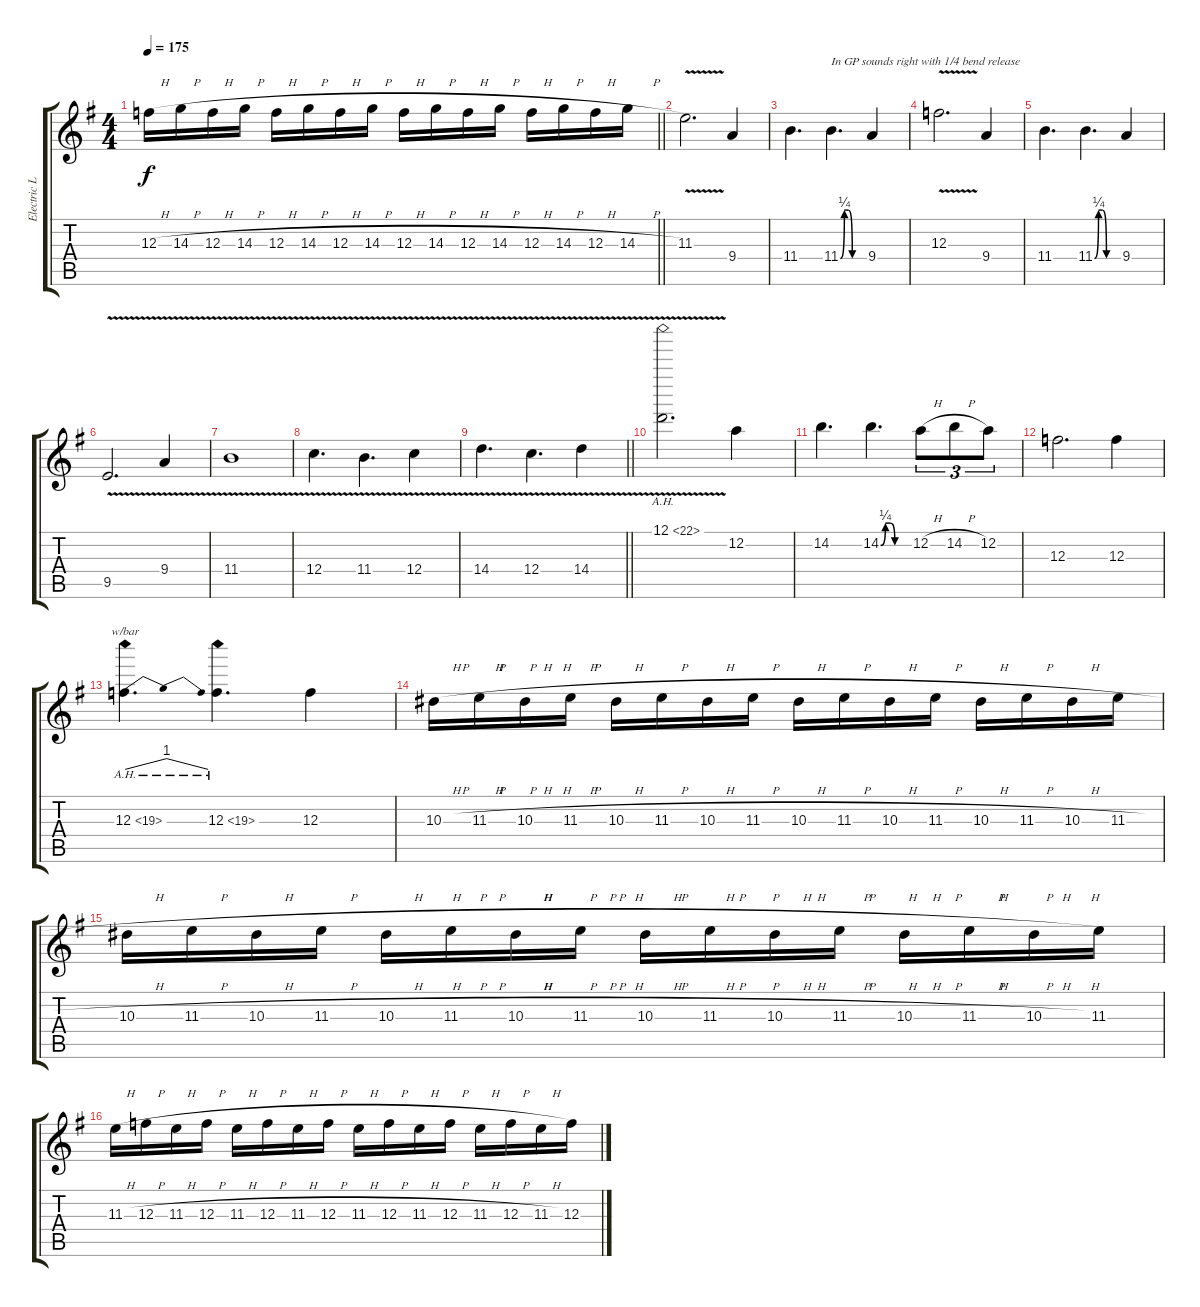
\track ("Electric Lead" "Electric L") {instrument distortionguitar}
\staff {score tabs}
\tuning (D4 A3 F3 C3 G2 D2) {hide}
\ts (4 4)
\tempo 175
\clef g2
\barLineRight lightlight
\ks g
12.3{h}.16{dy f} 14.3{h}.16 12.3{h}.16 14.3{h}.16 12.3{h}.16 14.3{h}.16 12.3{h}.16 14.3{h}.16 12.3{h}.16 14.3{h}.16 12.3{h}.16 14.3{h}.16 12.3{h}.16 14.3{h}.16 12.3{h}.16 14.3{h}.16 |
11.3{v}.2{d} 9.4.4 |
11.4.4{d} 11.4{be (custom 0 0 10 1 20 1 30 0 60 0)}.4{d txt "In GP sounds right with 1/4 bend release"} 9.4.4 |
12.3{v}.2{d} 9.4.4 |
11.4.4{d} 11.4{be (custom 0 0 10 1 20 1 30 0 60 0)}.4{d} 9.4.4 |
9.5{v}.2{d} 9.4{v}.4 |
11.4{v}.1 |
12.4{v}.4{d} 11.4{v}.4{d} 12.4{v}.4 |
\barLineRight lightlight
14.4{v}.4{d} 12.4{v}.4{d} 14.4{v}.4 |
12.1{ah 10 v}.2{d} 12.2.4 |
14.2.4{d} 14.2{be (custom 0 0 10 1 20 1 30 0 60 0)}.4{d} 12.2{h}.8{tu (3 2)} 14.2{h}.8{tu (3 2)} 12.2.8{tu (3 2)} |
12.3.2{d} 12.3.4 |
12.3{ah 7}.4{d tbe (dip default 0 0 30 4 60 0)} 12.3{ah 7}.4{d} 12.3.4 |
10.3{h}.16 11.3{h}.16 10.3{h}.16 11.3{h}.16 10.3{h}.16 11.3{h}.16 10.3{h}.16 11.3{h}.16 10.3{h}.16 11.3{h}.16 10.3{h}.16 11.3{h}.16 10.3{h}.16 11.3{h}.16 10.3{h}.16 11.3{h}.16 |
10.3{h}.16 11.3{h}.16 10.3{h}.16 11.3{h}.16 10.3{h}.16 11.3{h}.16 10.3{h}.16 11.3{h}.16 10.3{h}.16 11.3{h}.16 10.3{h}.16 11.3{h}.16 10.3{h}.16 11.3{h}.16 10.3{h}.16 11.3.16 |
11.3{h}.16 12.3{h}.16 11.3{h}.16 12.3{h}.16 11.3{h}.16 12.3{h}.16 11.3{h}.16 12.3{h}.16 11.3{h}.16 12.3{h}.16 11.3{h}.16 12.3{h}.16 11.3{h}.16 12.3{h}.16 11.3{h}.16 12.3{h}.16
